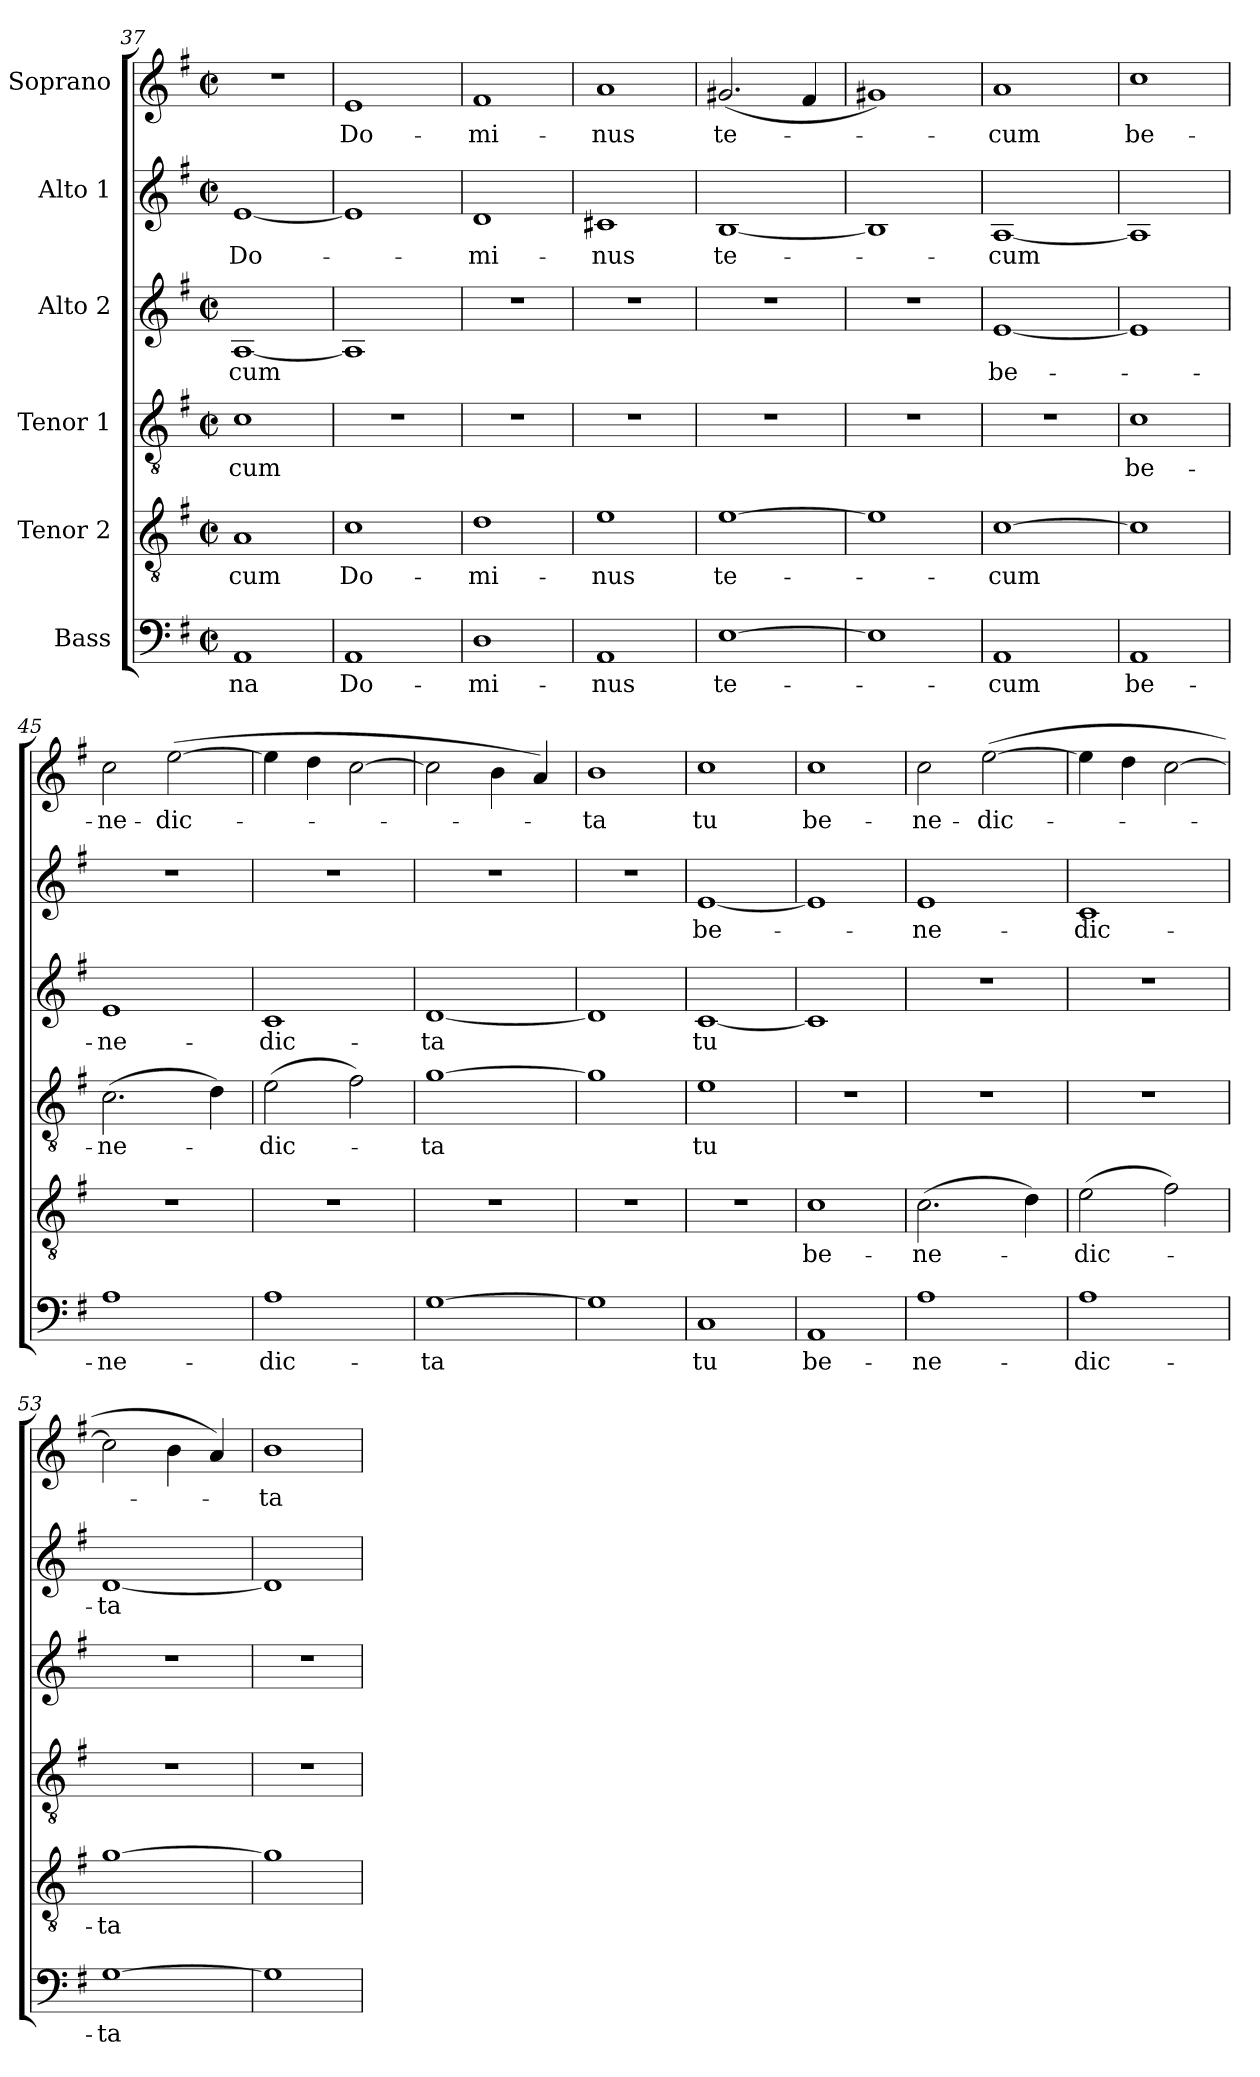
**kern	**text	**kern	**text	**kern	**text	**kern	**text	**kern	**text	**kern	**text
*part6	*part6	*part5	*part5	*part4	*part4	*part3	*part3	*part2	*part2	*part1	*part1
*staff6	*staff6	*staff5	*staff5	*staff4	*staff4	*staff3	*staff3	*staff2	*staff2	*staff1	*staff1
*I"Bass	*	*I"Tenor 2	*	*I"Tenor 1	*	*I"Alto 2	*	*I"Alto 1	*	*I"Soprano	*
*clefF4	*	*clefGv2	*	*clefGv2	*	*clefG2	*	*clefG2	*	*clefG2	*
*k[f#]	*	*k[f#]	*	*k[f#]	*	*k[f#]	*	*k[f#]	*	*k[f#]	*
*G:	*	*G:	*	*G:	*	*G:	*	*G:	*	*G:	*
*M2/2	*	*M2/2	*	*M2/2	*	*M2/2	*	*M2/2	*	*M2/2	*
*met(c|)	*	*met(c|)	*	*met(c|)	*	*met(c|)	*	*met(c|)	*	*met(c|)	*
=37	=37	=37	=37	=37	=37	=37	=37	=37	=37	=37	=37
!	!LO:LY:b	!	!LO:LY:b	!	!LO:LY:b	!	!LO:LY:b	!	!LO:LY:b	!	!
1AA	-na	1A	-cum	1c	-cum	[1A	-cum	[1e	Do-	1r	.
=38	=38	=38	=38	=38	=38	=38	=38	=38	=38	=38	=38
!	!LO:LY:b	!	!LO:LY:b	!	!	!	!	!	!	!	!LO:LY:b
1AA	Do-	1c	Do-	1r	.	1A]	.	1e]	.	1e	Do-
=39	=39	=39	=39	=39	=39	=39	=39	=39	=39	=39	=39
!	!LO:LY:b	!	!LO:LY:b	!	!	!	!	!	!LO:LY:b	!	!LO:LY:b
1D	-mi-	1d	-mi-	1r	.	1r	.	1d	-mi-	1f#	-mi-
=40	=40	=40	=40	=40	=40	=40	=40	=40	=40	=40	=40
!	!LO:LY:b	!	!LO:LY:b	!	!	!	!	!	!LO:LY:b	!	!LO:LY:b
1AA	-nus	1e	-nus	1r	.	1r	.	1c#X	-nus	1a	-nus
!!LO:PB:g=z
=41	=41	=41	=41	=41	=41	=41	=41	=41	=41	=41	=41
!	!LO:LY:b	!	!LO:LY:b	!	!	!	!	!	!LO:LY:b	!	!LO:LY:b
[1E	te-	[1e	te-	1r	.	1r	.	[1B	te-	(<2.g#X/	te-
.	.	.	.	.	.	.	.	.	.	4f#/	.
=42	=42	=42	=42	=42	=42	=42	=42	=42	=42	=42	=42
1E]	.	1e]	.	1r	.	1r	.	1B]	.	1g#X)	.
=43	=43	=43	=43	=43	=43	=43	=43	=43	=43	=43	=43
!	!LO:LY:b	!	!LO:LY:b	!	!	!	!LO:LY:b	!	!LO:LY:b	!	!LO:LY:b
1AA	-cum	[1c	-cum	1r	.	[1e	be-	[1A	-cum	1a	-cum
=44	=44	=44	=44	=44	=44	=44	=44	=44	=44	=44	=44
!	!LO:LY:b	!	!	!	!LO:LY:b	!	!	!	!	!	!LO:LY:b
1AA	be-	1c]	.	1c	be-	1e]	.	1A]	.	1cc	be-
=45	=45	=45	=45	=45	=45	=45	=45	=45	=45	=45	=45
!	!LO:LY:b	!	!	!	!LO:LY:b	!	!LO:LY:b	!	!	!	!LO:LY:b
1A	-ne-	1r	.	(>2.c\	-ne-	1e	-ne-	1r	.	2cc\	-ne-
!	!	!	!	!	!	!	!	!	!	!	!LO:LY:b
.	.	.	.	.	.	.	.	.	.	(>[2ee\	-dic-
.	.	.	.	4d\)	.	.	.	.	.	.	.
=46	=46	=46	=46	=46	=46	=46	=46	=46	=46	=46	=46
!	!LO:LY:b	!	!	!	!LO:LY:b	!	!LO:LY:b	!	!	!	!
1A	-dic-	1r	.	(>2e\	-dic-	1c	-dic-	1r	.	4ee\]	.
.	.	.	.	.	.	.	.	.	.	4dd\	.
.	.	.	.	2f#\)	.	.	.	.	.	[2cc\	.
=47	=47	=47	=47	=47	=47	=47	=47	=47	=47	=47	=47
!	!LO:LY:b	!	!	!	!LO:LY:b	!	!LO:LY:b	!	!	!	!
[1G	-ta	1r	.	[1g	-ta	[1d	-ta	1r	.	2cc\]	.
.	.	.	.	.	.	.	.	.	.	4b\	.
.	.	.	.	.	.	.	.	.	.	4a/)	.
=48	=48	=48	=48	=48	=48	=48	=48	=48	=48	=48	=48
!	!	!	!	!	!	!	!	!	!	!	!LO:LY:b
1G]	.	1r	.	1g]	.	1d]	.	1r	.	1b	-ta
!!LO:LB:g=z
=49	=49	=49	=49	=49	=49	=49	=49	=49	=49	=49	=49
!	!LO:LY:b	!	!	!	!LO:LY:b	!	!LO:LY:b	!	!LO:LY:b	!	!LO:LY:b
1C	tu	1r	.	1e	tu	[1c	tu	[1e	be-	1cc	tu
=50	=50	=50	=50	=50	=50	=50	=50	=50	=50	=50	=50
!	!LO:LY:b	!	!LO:LY:b	!	!	!	!	!	!	!	!LO:LY:b
1AA	be-	1c	be-	1r	.	1c]	.	1e]	.	1cc	be-
=51	=51	=51	=51	=51	=51	=51	=51	=51	=51	=51	=51
!	!LO:LY:b	!	!LO:LY:b	!	!	!	!	!	!LO:LY:b	!	!LO:LY:b
1A	-ne-	(>2.c\	-ne-	1r	.	1r	.	1e	-ne-	2cc\	-ne-
!	!	!	!	!	!	!	!	!	!	!	!LO:LY:b
.	.	.	.	.	.	.	.	.	.	(>[2ee\	-dic-
.	.	4d\)	.	.	.	.	.	.	.	.	.
=52	=52	=52	=52	=52	=52	=52	=52	=52	=52	=52	=52
!	!LO:LY:b	!	!LO:LY:b	!	!	!	!	!	!LO:LY:b	!	!
1A	-dic-	(>2e\	-dic-	1r	.	1r	.	1c	-dic-	4ee\]	.
.	.	.	.	.	.	.	.	.	.	4dd\	.
.	.	2f#\)	.	.	.	.	.	.	.	[2cc\	.
=53	=53	=53	=53	=53	=53	=53	=53	=53	=53	=53	=53
!	!LO:LY:b	!	!LO:LY:b	!	!	!	!	!	!LO:LY:b	!	!
[1G	-ta	[1g	-ta	1r	.	1r	.	[1d	-ta	2cc\]	.
.	.	.	.	.	.	.	.	.	.	4b\	.
.	.	.	.	.	.	.	.	.	.	4a/)	.
=54	=54	=54	=54	=54	=54	=54	=54	=54	=54	=54	=54
!	!	!	!	!	!	!	!	!	!	!	!LO:LY:b
1G]	.	1g]	.	1r	.	1r	.	1d]	.	1b	-ta
=	=	=	=	=	=	=	=	=	=	=	=
*-	*-	*-	*-	*-	*-	*-	*-	*-	*-	*-	*-
